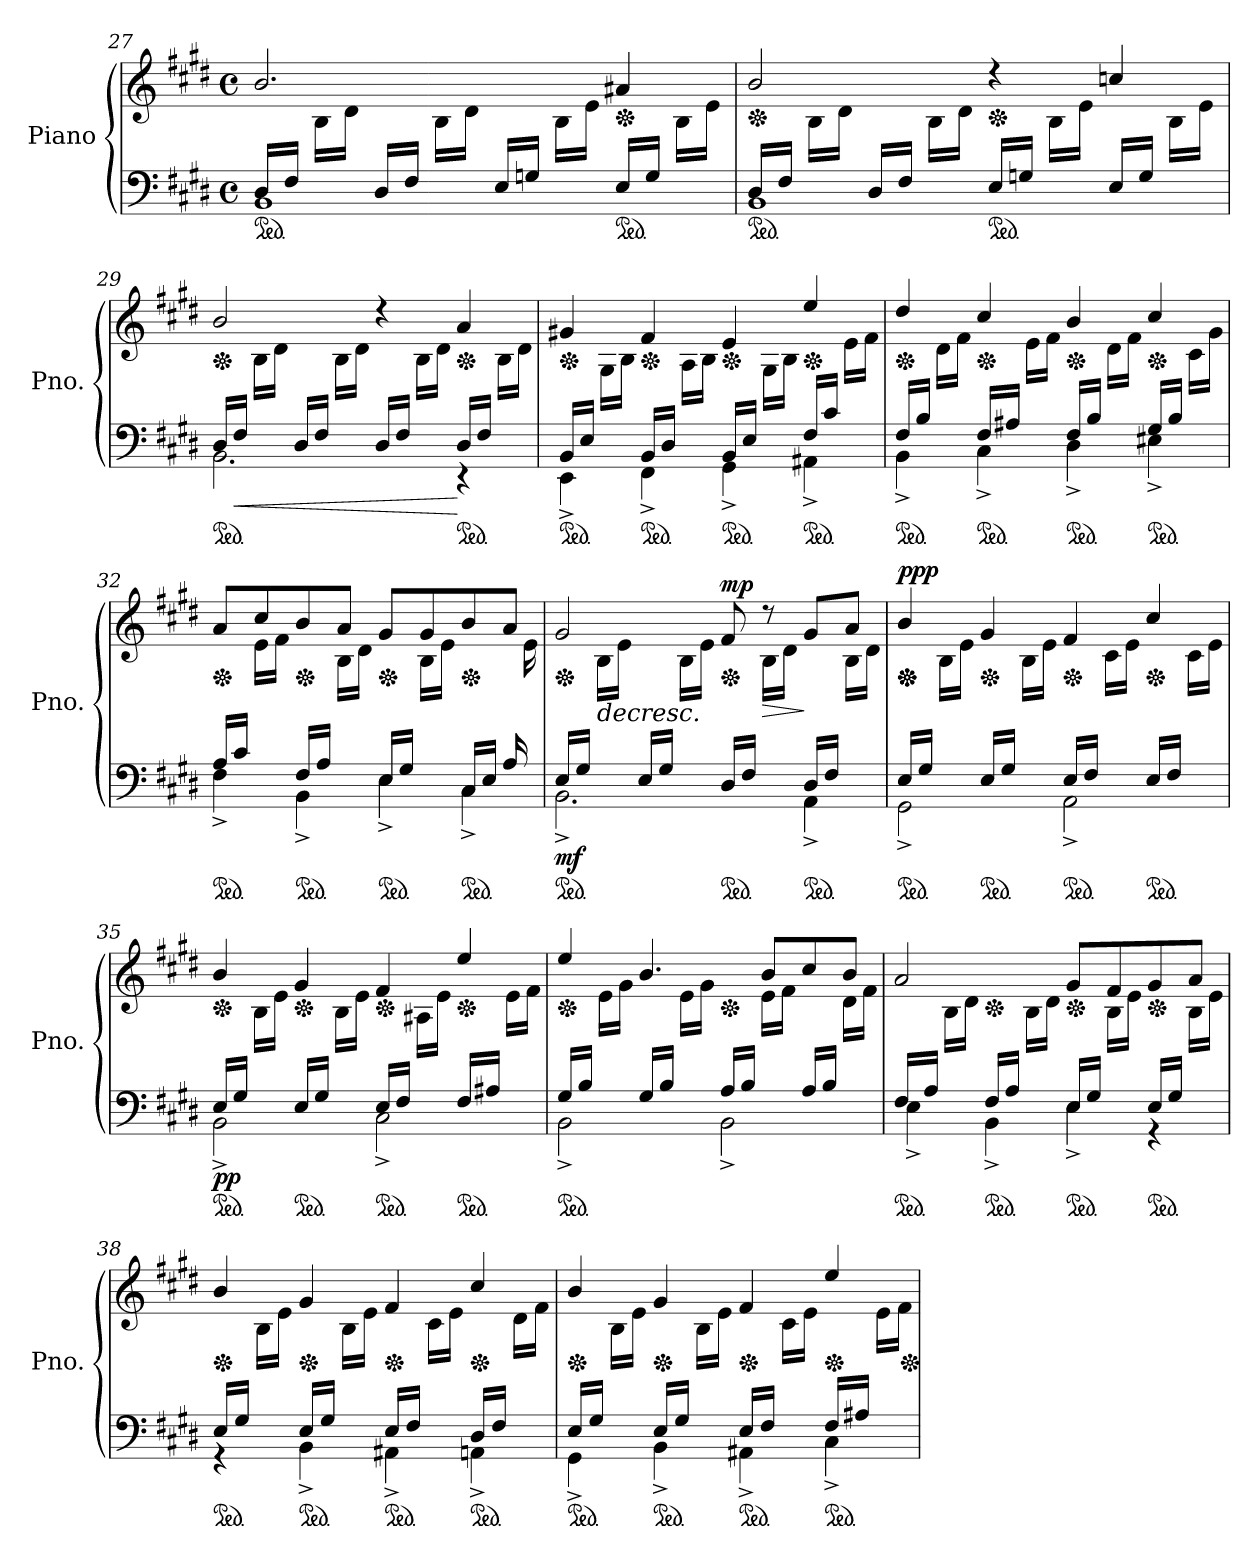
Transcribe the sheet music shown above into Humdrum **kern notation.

**kern	**kern	**dynam
*part1	*part1	*part1
*staff2	*staff1	*staff1/2
*I"Piano	*	*
*I'Pno.	*	*
*clefF4	*clefG2	*
*k[f#c#g#d#]	*k[f#c#g#d#]	*
*M4/4	*M4/4	*
*met(c)	*met(c)	*
*MM92	*MM92	*
*ped	*	*
=27	=27	=27
*^	*^	*
16D#/LL	1BB	2.b/	8ryy	.
16F#/JJ	.	.	.	.
8ryy	.	.	16B\LL	.
.	.	.	16d#\JJ	.
16D#/LL	.	.	8ryy	.
16F#/JJ	.	.	.	.
8ryy	.	.	16B\LL	.
.	.	.	16d#\JJ	.
16E/LL	.	.	8ryy	.
16Gn/JJ	.	.	.	.
8ryy	.	.	16B\LL	.
.	.	.	16e\JJ	.
*ped	*	*	*	*
*	*	*Xped	*	*
16E/LL	.	4a#X/	8ryy	.
16G/JJ	.	.	.	.
8ryy	.	.	16B\LL	.
.	.	.	16e\JJ	.
!!LO:LB:g=z	!!
=28	=28	=28	=28	=28
*ped	*	*	*	*
*	*	*Xped	*	*
16D#/LL	1BB	2b/	8ryy	.
16F#/JJ	.	.	.	.
8ryy	.	.	16B\LL	.
.	.	.	16d#\JJ	.
16D#/LL	.	.	8ryy	.
16F#/JJ	.	.	.	.
8ryy	.	.	16B\LL	.
.	.	.	16d#\JJ	.
*ped	*	*	*	*
*	*	*Xped	*	*
16E/LL	.	4r	8ryy	.
16Gn/JJ	.	.	.	.
8ryy	.	.	16B\LL	.
.	.	.	16e\JJ	.
*	*	*MM80	*	*
16E/LL	.	4ccn/	8ryy	.
16G/JJ	.	.	.	.
8ryy	.	.	16B\LL	.
.	.	.	16e\JJ	.
=29	=29	=29	=29	=29
*ped	*	*	*	*
*	*	*Xped	*	*
16D#/LL	2.BB\	2b/	8ryy	.
!	!	!	!	!LO:HP:b=2
16F#/JJ	.	.	.	<
8ryy	.	.	16B\LL	.
.	.	.	16d#\JJ	.
16D#/LL	.	.	8ryy	.
16F#/JJ	.	.	.	.
8ryy	.	.	16B\LL	.
.	.	.	16d#\JJ	.
*	*	*MM92	*	*
16D#/LL	.	4r	8ryy	.
16F#/JJ	.	.	.	.
8ryy	.	.	16B\LL	.
.	.	.	16d#\JJ	.
*ped	*	*	*	*
*	*	*Xped	*	*
!	!	!	!	!LO:DY:n=1:b=2
!	!	!	!	!LO:DY:n=2:a
16D#/LL	4r	4a/	8ryy	[ mf f
16F#/JJ	.	.	.	.
8ryy	.	.	16B\LL	.
.	.	.	16d#\JJ	.
=30	=30	=30	=30	=30
*ped	*	*	*	*
*	*	*Xped	*	*
16BB/LL	4EE^\	4g#X/	8ryy	.
16E/JJ	.	.	.	.
8ryy	.	.	16G#\LL	.
.	.	.	16B\JJ	.
*ped	*	*	*	*
*	*	*Xped	*	*
16BB/LL	4FF#^\	4f#/	8ryy	.
16D#/JJ	.	.	.	.
8ryy	.	.	16A\LL	.
.	.	.	16B\JJ	.
*ped	*	*	*	*
*	*	*Xped	*	*
16BB/LL	4GG#^\	4e/	8ryy	.
16E/JJ	.	.	.	.
8ryy	.	.	16G#\LL	.
.	.	.	16B\JJ	.
*ped	*	*	*	*
*	*	*Xped	*	*
16F#/LL	4AA#X^\	4ee/	8ryy	.
16c#/JJ	.	.	.	.
8ryy	.	.	16e\LL	.
.	.	.	16f#\JJ	.
!!LO:PB:g=z	!!
=31	=31	=31	=31	=31
*ped	*	*	*	*
*	*	*Xped	*	*
16F#/LL	4BB^\	4dd#/	8ryy	.
16B/JJ	.	.	.	.
8ryy	.	.	16d#\LL	.
.	.	.	16f#\JJ	.
*ped	*	*	*	*
*	*	*Xped	*	*
16F#/LL	4C#^\	4cc#/	8ryy	.
16A#X/JJ	.	.	.	.
8ryy	.	.	16e\LL	.
.	.	.	16f#\JJ	.
*ped	*	*	*	*
*	*	*Xped	*	*
16F#/LL	4D#^\	4b/	8ryy	.
16B/JJ	.	.	.	.
8ryy	.	.	16d#\LL	.
.	.	.	16f#\JJ	.
*ped	*	*	*	*
*	*	*Xped	*	*
16G#/LL	4E#X^\	4cc#/	8ryy	.
16B/JJ	.	.	.	.
8ryy	.	.	16c#\LL	.
.	.	.	16g#\JJ	.
=32	=32	=32	=32	=32
*ped	*	*	*	*
*	*	*Xped	*	*
16A/LL	4F#^\	8a/L	8ryy	.
16c#/JJ	.	.	.	.
8ryy	.	8cc#/	16e\LL	.
.	.	.	16f#\JJ	.
*ped	*	*	*	*
*	*	*Xped	*	*
16F#/LL	4BB^\	8b/	8ryy	.
16A/JJ	.	.	.	.
8ryy	.	8a/J	16B\LL	.
.	.	.	16d#\JJ	.
*ped	*	*	*	*
*	*	*Xped	*	*
16E/LL	4E^\	8g#/L	8ryy	.
16G#/JJ	.	.	.	.
8ryy	.	8g#/	16B\LL	.
.	.	.	16e\JJ	.
*ped	*	*	*	*
*	*	*Xped	*	*
16C#/LL	4C#^\	8b/	8.ryy	.
16E/JJ	.	.	.	.
16A/	.	8a/J	.	.
16ryy	.	.	16e\	.
=33	=33	=33	=33	=33
*ped	*	*	*	*
*	*	*Xped	*	*
!	!	!	!	!LO:DY:b=2
16E/LL	2.BB^\	2g#/	8ryy	mf
16G#/JJ	.	.	.	.
!	!	!	!	!LO:HP:b
8ryy	.	.	16B\LL	>
.	.	.	16e\JJ	.
16E/LL	.	.	8ryy	.
16G#/JJ	.	.	.	.
8ryy	.	.	16B\LL	.
.	.	.	16e\JJ	.
*ped	*	*	*	*
*	*	*Xped	*	*
!	!	!	!	!LO:DY:a
16D#/LL	.	8f#/	8ryy	mp
16F#/JJ	.	.	.	.
!	!	!	!	!LO:HP:b
8ryy	.	8r	16B\LL	>
.	.	.	16d#\JJ	.
*ped	*	*	*	*
16D#/LL	4AA^\	8g#/L	8ryy	]
16F#/JJ	.	.	.	.
8ryy	.	8a/J	16B\LL	.
.	.	.	16d#\JJ	.
*v	*v	*	*	*
*	*v	*v	*
.	.	]
!!LO:LB:g=z
=34	=34	=34
*ped	*	*
*^	*	*
*	*	*Xped	*
*	*	*Xped	*
*v	*v	*	*
*	*MM92	*
*^	*^	*
!	!	!	!	!LO:DY:b=2
!	!	!	!	!LO:DY:n=1:a
16E/LL	2GG#^\	4b/	8ryy	pp p
16G#/JJ	.	.	.	.
8ryy	.	.	16B\LL	.
.	.	.	16e\JJ	.
*ped	*	*	*	*
*	*	*Xped	*	*
16E/LL	.	4g#/	8ryy	.
16G#/JJ	.	.	.	.
8ryy	.	.	16B\LL	.
.	.	.	16e\JJ	.
*ped	*	*	*	*
*	*	*Xped	*	*
16E/LL	2AA^\	4f#/	8ryy	.
16F#/JJ	.	.	.	.
8ryy	.	.	16c#\LL	.
.	.	.	16e\JJ	.
*ped	*	*	*	*
*	*	*Xped	*	*
*	*	*MM80	*	*
16E/LL	.	4cc#/	8ryy	.
16F#/JJ	.	.	.	.
8ryy	.	.	16c#\LL	.
.	.	.	16e\JJ	.
=35	=35	=35	=35	=35
*ped	*	*	*	*
*	*	*Xped	*	*
!	!	!	!	!LO:DY:b=2
16E/LL	2BB^\	4b/	8ryy	pp
16G#/JJ	.	.	.	.
8ryy	.	.	16B\LL	.
.	.	.	16e\JJ	.
*ped	*	*	*	*
*	*	*Xped	*	*
*	*	*MM92	*	*
16E/LL	.	4g#/	8ryy	.
16G#/JJ	.	.	.	.
8ryy	.	.	16B\LL	.
.	.	.	16e\JJ	.
*ped	*	*	*	*
*	*	*Xped	*	*
16E/LL	2C#^\	4f#/	8ryy	.
16F#/JJ	.	.	.	.
8ryy	.	.	16A#X\LL	.
.	.	.	16e\JJ	.
*ped	*	*	*	*
*	*	*Xped	*	*
*	*	*MM80	*	*
16F#/LL	.	4ee/	8ryy	.
16A#X/JJ	.	.	.	.
8ryy	.	.	16e\LL	.
.	.	.	16f#\JJ	.
=36	=36	=36	=36	=36
*ped	*	*	*	*
*	*	*Xped	*	*
*	*	*MM92	*	*
16G#/LL	2BB^\	4ee/	8ryy	.
16B/JJ	.	.	.	.
8ryy	.	.	16e\LL	.
.	.	.	16g#\JJ	.
16G#/LL	.	4.b/	8ryy	.
16B/JJ	.	.	.	.
8ryy	.	.	16e\LL	.
.	.	.	16g#\JJ	.
*	*	*Xped	*	*
16A/LL	2BB^\	.	8ryy	.
16B/JJ	.	.	.	.
8ryy	.	8b/L	16e\LL	.
.	.	.	16f#\JJ	.
16A/LL	.	8cc#/	8ryy	.
16B/JJ	.	.	.	.
8ryy	.	8b/J	16d#\LL	.
.	.	.	16f#\JJ	.
!!LO:LB:g=z	!!
=37	=37	=37	=37	=37
*ped	*	*	*	*
16F#/LL	4E^\	2a/	8ryy	.
16A/JJ	.	.	.	.
8ryy	.	.	16B\LL	.
.	.	.	16d#\JJ	.
*ped	*	*	*	*
*	*	*Xped	*	*
16F#/LL	4BB^\	.	8ryy	.
16A/JJ	.	.	.	.
8ryy	.	.	16B\LL	.
.	.	.	16d#\JJ	.
*ped	*	*	*	*
*	*	*Xped	*	*
16E/LL	4E^\	8g#/L	8ryy	.
16G#/JJ	.	.	.	.
8ryy	.	8f#/	16B\LL	.
.	.	.	16e\JJ	.
*ped	*	*	*	*
*	*	*Xped	*	*
16E/LL	4r	8g#/	8ryy	.
16G#/JJ	.	.	.	.
8ryy	.	8a/J	16B\LL	.
.	.	.	16e\JJ	.
=38	=38	=38	=38	=38
*ped	*	*	*	*
*	*	*Xped	*	*
16E/LL	4r	4b/	8ryy	.
16G#/JJ	.	.	.	.
8ryy	.	.	16B\LL	.
.	.	.	16e\JJ	.
*ped	*	*	*	*
*	*	*Xped	*	*
16E/LL	4BB^\	4g#/	8ryy	.
16G#/JJ	.	.	.	.
8ryy	.	.	16B\LL	.
.	.	.	16e\JJ	.
*ped	*	*	*	*
*	*	*Xped	*	*
16E/LL	4AA#X^\	4f#/	8ryy	.
16F#/JJ	.	.	.	.
8ryy	.	.	16c#\LL	.
.	.	.	16e\JJ	.
*ped	*	*	*	*
*	*	*Xped	*	*
16D#/LL	4AAn^\	4cc#/	8ryy	.
16F#/JJ	.	.	.	.
8ryy	.	.	16d#\LL	.
.	.	.	16f#\JJ	.
=39	=39	=39	=39	=39
*ped	*	*	*	*
*	*	*Xped	*	*
16E/LL	4GG#^\	4b/	8ryy	.
16G#/JJ	.	.	.	.
8ryy	.	.	16B\LL	.
.	.	.	16e\JJ	.
*ped	*	*	*	*
*	*	*Xped	*	*
16E/LL	4BB^\	4g#/	8ryy	.
16G#/JJ	.	.	.	.
8ryy	.	.	16B\LL	.
.	.	.	16e\JJ	.
*ped	*	*	*	*
*	*	*Xped	*	*
16E/LL	4AA#X^\	4f#/	8ryy	.
16F#/JJ	.	.	.	.
8ryy	.	.	16c#\LL	.
.	.	.	16e\JJ	.
*ped	*	*	*	*
*	*	*Xped	*	*
16F#/LL	4C#^\	4ee/	8ryy	.
16A#X/JJ	.	.	.	.
8ryy	.	.	16e\LL	.
.	.	.	16f#\JJ	.
*v	*v	*	*	*
*	*Xped	*	*
*	*v	*v	*
=	=	=
*-	*-	*-
